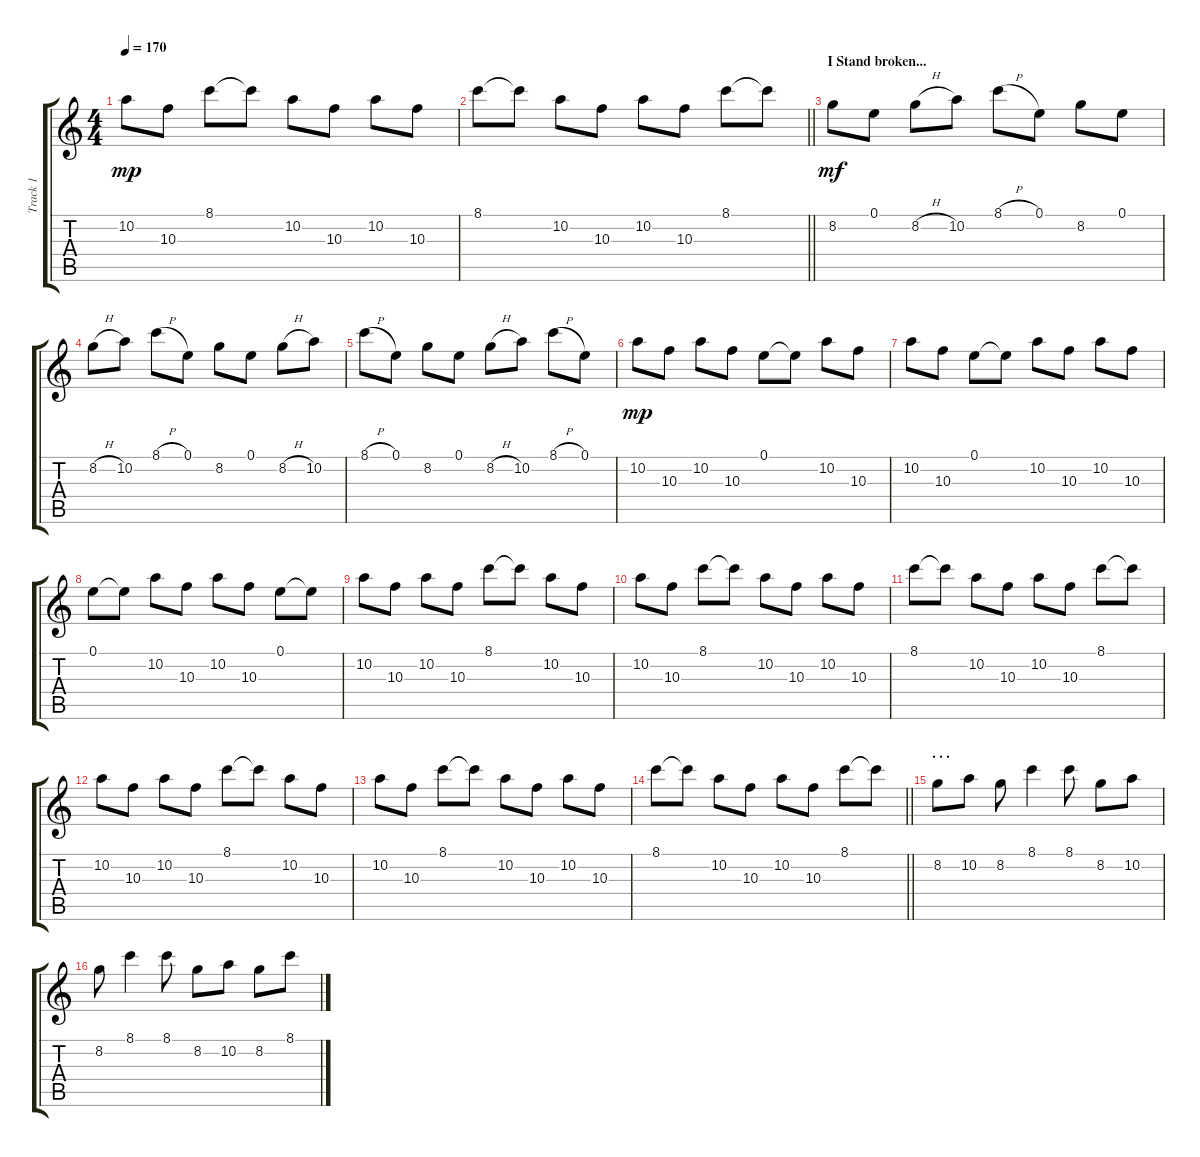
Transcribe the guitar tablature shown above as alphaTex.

\track ("Track 1" "Track 1") {instrument acousticguitarsteel}
\staff {score tabs}
\tuning (E4 B3 G3 D3 A2 E2) {hide}
\ts (4 4)
\tempo 170
\clef g2
\ks c
10.2.8{dy mp} 10.3.8 8.1.8 8.1{t}.8 10.2.8 10.3.8 10.2.8 10.3.8 |
\barLineRight lightlight
8.1.8 8.1{t}.8 10.2.8 10.3.8 10.2.8 10.3.8 8.1.8 8.1{t}.8 |
\section ("" "I Stand broken...")
8.2.8{dy mf} 0.1.8 8.2{h}.8 10.2.8 8.1{h}.8 0.1.8 8.2.8 0.1.8 |
8.2{h}.8 10.2.8 8.1{h}.8 0.1.8 8.2.8 0.1.8 8.2{h}.8 10.2.8 |
8.1{h}.8 0.1.8 8.2.8 0.1.8 8.2{h}.8 10.2.8 8.1{h}.8 0.1.8 |
10.2.8{dy mp} 10.3.8 10.2.8 10.3.8 0.1.8 0.1{t}.8 10.2.8 10.3.8 |
10.2.8 10.3.8 0.1.8 0.1{t}.8 10.2.8 10.3.8 10.2.8 10.3.8 |
0.1.8 0.1{t}.8 10.2.8 10.3.8 10.2.8 10.3.8 0.1.8 0.1{t}.8 |
10.2.8 10.3.8 10.2.8 10.3.8 8.1.8 8.1{t}.8 10.2.8 10.3.8 |
10.2.8 10.3.8 8.1.8 8.1{t}.8 10.2.8 10.3.8 10.2.8 10.3.8 |
8.1.8 8.1{t}.8 10.2.8 10.3.8 10.2.8 10.3.8 8.1.8 8.1{t}.8 |
10.2.8 10.3.8 10.2.8 10.3.8 8.1.8 8.1{t}.8 10.2.8 10.3.8 |
10.2.8 10.3.8 8.1.8 8.1{t}.8 10.2.8 10.3.8 10.2.8 10.3.8 |
\barLineRight lightlight
8.1.8 8.1{t}.8 10.2.8 10.3.8 10.2.8 10.3.8 8.1.8 8.1{t}.8 |
\section ("" ". . .")
8.2.8 10.2.8 8.2.8 8.1.4 8.1.8 8.2.8 10.2.8 |
8.2.8 8.1.4 8.1.8 8.2.8 10.2.8 8.2.8 8.1.8
